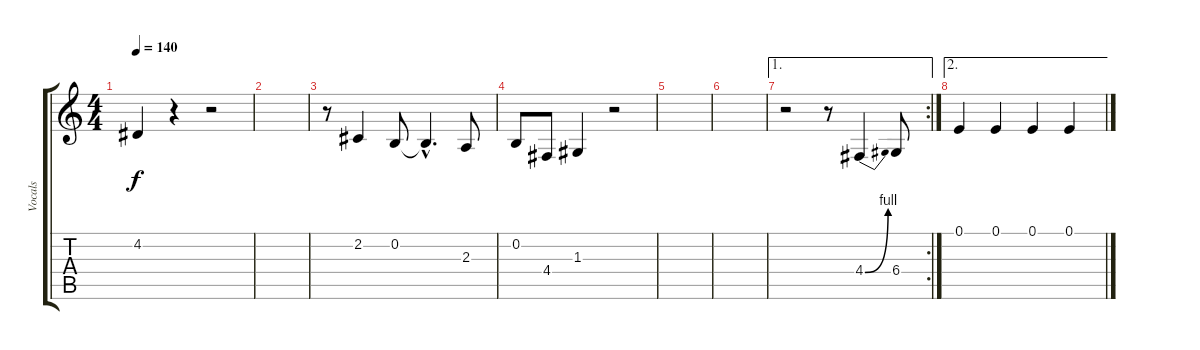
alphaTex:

\track ("Vocals" "Vocals") {instrument trumpet}
\staff {score tabs}
\tuning (E4 B3 G3 D3 A2 E2) {hide}
\ts (4 4)
\tempo 140
\clef g2
\ks c
4.2{t}.4{dy f} r.4 r.2 |
|
r.8 2.2.4 0.2.8 0.2{hac t}.4{d} 2.3.8 |
0.2.8 4.4.8 1.3.4 r.2 |
|
|
\ae 1
\rc 2
r.2 r.8 4.4{be (bend 0 0 60 4)}.4 6.4.8 |
\ae 2
0.1.4 0.1.4 0.1.4 0.1.4
